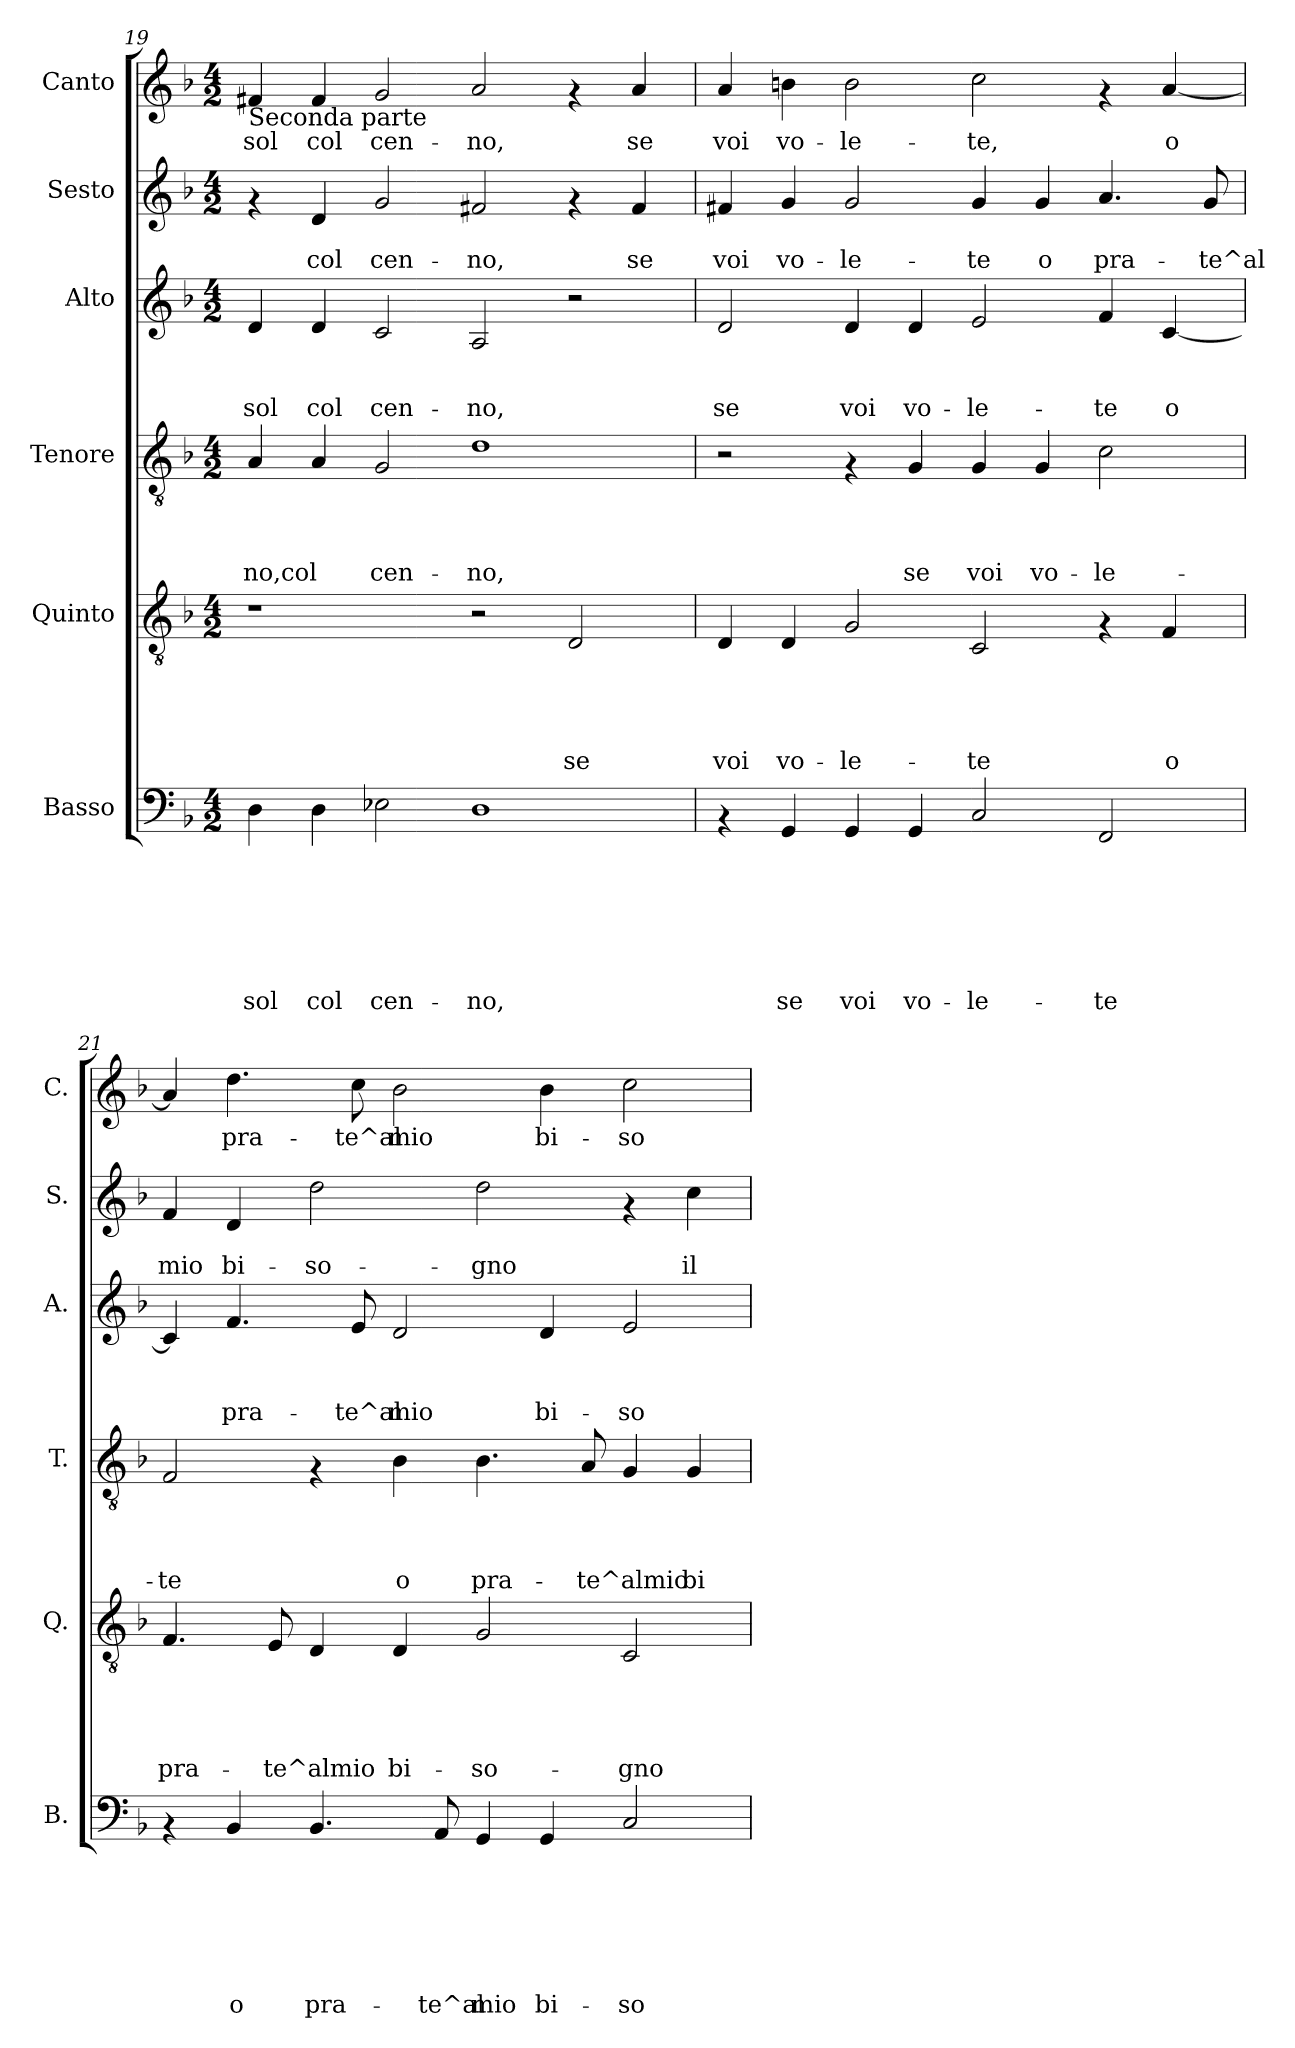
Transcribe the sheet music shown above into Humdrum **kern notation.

**kern	**text	**text	**text	**text	**text	**text	**text	**kern	**text	**text	**text	**text	**text	**kern	**text	**text	**text	**text	**kern	**text	**text	**text	**kern	**text	**text	**kern	**text
*part6	*part6	*part6	*part6	*part6	*part6	*part6	*part6	*part5	*part5	*part5	*part5	*part5	*part5	*part4	*part4	*part4	*part4	*part4	*part3	*part3	*part3	*part3	*part2	*part2	*part2	*part1	*part1
*staff6	*staff6	*staff6	*staff6	*staff6	*staff6	*staff6	*staff6	*staff5	*staff5	*staff5	*staff5	*staff5	*staff5	*staff4	*staff4	*staff4	*staff4	*staff4	*staff3	*staff3	*staff3	*staff3	*staff2	*staff2	*staff2	*staff1	*staff1
*I"Basso	*	*	*	*	*	*	*	*I"Quinto	*	*	*	*	*	*I"Tenore	*	*	*	*	*I"Alto	*	*	*	*I"Sesto	*	*	*I"Canto	*
*I'B.	*	*	*	*	*	*	*	*I'Q.	*	*	*	*	*	*I'T.	*	*	*	*	*I'A.	*	*	*	*I'S.	*	*	*I'C.	*
!!LO:PB:g=z
*clefF4	*	*	*	*	*	*	*	*clefGv2	*	*	*	*	*	*clefGv2	*	*	*	*	*clefG2	*	*	*	*clefG2	*	*	*clefG2	*
*k[b-]	*	*	*	*	*	*	*	*k[b-]	*	*	*	*	*	*k[b-]	*	*	*	*	*k[b-]	*	*	*	*k[b-]	*	*	*k[b-]	*
*F:	*	*	*	*	*	*	*	*F:	*	*	*	*	*	*F:	*	*	*	*	*F:	*	*	*	*F:	*	*	*F:	*
*M4/2	*	*	*	*	*	*	*	*M4/2	*	*	*	*	*	*M4/2	*	*	*	*	*M4/2	*	*	*	*M4/2	*	*	*M4/2	*
=19	=19	=19	=19	=19	=19	=19	=19	=19	=19	=19	=19	=19	=19	=19	=19	=19	=19	=19	=19	=19	=19	=19	=19	=19	=19	=19	=19
!	!	!	!	!	!	!	!	!	!	!	!	!	!	!	!	!	!	!	!	!	!	!	!	!	!	!LO:TX:b:t=Seconda parte	!
!	!	!	!	!	!	!	!LO:LY:b:rj	!	!	!	!	!	!	!	!	!	!	!LO:LY:b	!	!	!	!LO:LY:b	!	!	!	!	!LO:LY:b
4D\	.	.	.	.	.	.	sol	1r	.	.	.	.	.	4A/	.	.	.	-no,col	4d/	.	.	sol	4rf	.	.	4f#X/	sol
!	!	!	!	!	!	!	!LO:LY:b:rj	!	!	!	!	!	!	!	!	!	!	!	!	!	!	!LO:LY:b	!	!	!LO:LY:b	!	!LO:LY:b
4D\	.	.	.	.	.	.	col	.	.	.	.	.	.	4A/	.	.	.	.	4d/	.	.	col	4d/	.	col	4f#/	col
!	!	!	!	!	!	!	!LO:LY:b:rj	!	!	!	!	!	!	!	!	!	!	!LO:LY:b	!	!	!	!LO:LY:b	!	!	!LO:LY:b	!	!LO:LY:b
2E-X\	.	.	.	.	.	.	cen-	.	.	.	.	.	.	2G/	.	.	.	cen-	2c/	.	.	cen-	2g/	.	cen-	2g/	cen-
!	!	!	!	!	!	!	!LO:LY:b:rj	!	!	!	!	!	!	!	!	!	!	!LO:LY:b	!	!	!	!LO:LY:b	!	!	!LO:LY:b	!	!LO:LY:b
1D	.	.	.	.	.	.	-no,	2r	.	.	.	.	.	1d	.	.	.	-no,	2A/	.	.	-no,	2f#X/	.	-no,	2a/	-no,
!	!	!	!	!	!	!	!	!	!	!	!	!	!LO:LY:b	!	!	!	!	!	!	!	!	!	!	!	!	!	!
.	.	.	.	.	.	.	.	2D/	.	.	.	.	se	.	.	.	.	.	2r	.	.	.	4rf	.	.	4rf	.
!	!	!	!	!	!	!	!	!	!	!	!	!	!	!	!	!	!	!	!	!	!	!	!	!	!LO:LY:b	!	!LO:LY:b
.	.	.	.	.	.	.	.	.	.	.	.	.	.	.	.	.	.	.	.	.	.	.	4f#/	.	se	4a/	se
=20	=20	=20	=20	=20	=20	=20	=20	=20	=20	=20	=20	=20	=20	=20	=20	=20	=20	=20	=20	=20	=20	=20	=20	=20	=20	=20	=20
!	!	!	!	!	!	!	!	!	!	!	!	!	!LO:LY:b	!	!	!	!	!	!	!	!	!LO:LY:b	!	!	!LO:LY:b	!	!LO:LY:b
4rAA	.	.	.	.	.	.	.	4D/	.	.	.	.	voi	2r	.	.	.	.	2d/	.	.	se	4f#X/	.	voi	4a/	voi
!	!	!	!	!	!	!	!LO:LY:b:rj	!	!	!	!	!	!LO:LY:b	!	!	!	!	!	!	!	!	!	!	!	!LO:LY:b	!	!LO:LY:b
4GG/	.	.	.	.	.	.	se	4D/	.	.	.	.	vo-	.	.	.	.	.	.	.	.	.	4g/	.	vo-	4bn\	vo-
!	!	!	!	!	!	!	!LO:LY:b:rj	!	!	!	!	!	!LO:LY:b	!	!	!	!	!	!	!	!	!LO:LY:b	!	!	!LO:LY:b	!	!LO:LY:b
4GG/	.	.	.	.	.	.	voi	2G/	.	.	.	.	-le-	4rF	.	.	.	.	4d/	.	.	voi	2g/	.	-le-	2b\	-le-
!	!	!	!	!	!	!	!LO:LY:b:rj	!	!	!	!	!	!	!	!	!	!	!LO:LY:b	!	!	!	!LO:LY:b	!	!	!	!	!
4GG/	.	.	.	.	.	.	vo-	.	.	.	.	.	.	4G/	.	.	.	se	4d/	.	.	vo-	.	.	.	.	.
!	!	!	!	!	!	!	!LO:LY:b:rj	!	!	!	!	!	!LO:LY:b	!	!	!	!	!LO:LY:b	!	!	!	!LO:LY:b	!	!	!LO:LY:b	!	!LO:LY:b
2C/	.	.	.	.	.	.	-le-	2C/	.	.	.	.	-te	4G/	.	.	.	voi	2e/	.	.	-le-	4g/	.	-te	2cc\	-te,
!	!	!	!	!	!	!	!	!	!	!	!	!	!	!	!	!	!	!LO:LY:b	!	!	!	!	!	!	!LO:LY:b	!	!
.	.	.	.	.	.	.	.	.	.	.	.	.	.	4G/	.	.	.	vo-	.	.	.	.	4g/	.	o	.	.
!	!	!	!	!	!	!	!LO:LY:b:rj	!	!	!	!	!	!	!	!	!	!	!LO:LY:b	!	!	!	!LO:LY:b	!	!	!LO:LY:b	!	!
2FF/	.	.	.	.	.	.	-te	4rF	.	.	.	.	.	2c\	.	.	.	-le-	4f/	.	.	-te	4.a/	.	pra-	4rf	.
!	!	!	!	!	!	!	!	!	!	!	!	!	!LO:LY:b	!	!	!	!	!	!	!	!	!LO:LY:b	!	!	!	!	!LO:LY:b
.	.	.	.	.	.	.	.	4F/	.	.	.	.	o	.	.	.	.	.	[<4c/	.	.	o	.	.	.	[<4a/	o
!	!	!	!	!	!	!	!	!	!	!	!	!	!	!	!	!	!	!	!	!	!	!	!	!	!LO:LY:b	!	!
.	.	.	.	.	.	.	.	.	.	.	.	.	.	.	.	.	.	.	.	.	.	.	8g/	.	-te^al	.	.
=21	=21	=21	=21	=21	=21	=21	=21	=21	=21	=21	=21	=21	=21	=21	=21	=21	=21	=21	=21	=21	=21	=21	=21	=21	=21	=21	=21
!	!	!	!	!	!	!	!	!	!	!	!	!	!LO:LY:b	!	!	!	!	!LO:LY:b	!	!	!	!	!	!	!LO:LY:b	!	!
4rAA	.	.	.	.	.	.	.	4.F/	.	.	.	.	pra-	2F/	.	.	.	-te	4c/]	.	.	.	4f/	.	mio	4a/]	.
!	!	!	!	!	!	!	!LO:LY:b:rj	!	!	!	!	!	!	!	!	!	!	!	!	!	!	!LO:LY:b	!	!	!LO:LY:b	!	!LO:LY:b
4BB-/	.	.	.	.	.	.	o	.	.	.	.	.	.	.	.	.	.	.	4.f/	.	.	pra-	4d/	.	bi-	4.dd\	pra-
!	!	!	!	!	!	!	!	!	!	!	!	!	!LO:LY:b	!	!	!	!	!	!	!	!	!	!	!	!	!	!
.	.	.	.	.	.	.	.	8E/	.	.	.	.	-te^almio	.	.	.	.	.	.	.	.	.	.	.	.	.	.
!	!	!	!	!	!	!	!LO:LY:b:rj	!	!	!	!	!	!	!	!	!	!	!	!	!	!	!	!	!	!LO:LY:b	!	!
4.BB-/	.	.	.	.	.	.	pra-	4D/	.	.	.	.	.	4rF	.	.	.	.	.	.	.	.	2dd\	.	-so-	.	.
!	!	!	!	!	!	!	!	!	!	!	!	!	!	!	!	!	!	!	!	!	!	!LO:LY:b	!	!	!	!	!LO:LY:b
.	.	.	.	.	.	.	.	.	.	.	.	.	.	.	.	.	.	.	8e/	.	.	-te^al	.	.	.	8cc\	-te^al
!	!	!	!	!	!	!	!	!	!	!	!	!	!LO:LY:b	!	!	!	!	!LO:LY:b	!	!	!	!LO:LY:b	!	!	!	!	!LO:LY:b
.	.	.	.	.	.	.	.	4D/	.	.	.	.	bi-	4B-\	.	.	.	o	2d/	.	.	mio	.	.	.	2b-\	mio
!	!	!	!	!	!	!	!LO:LY:b:rj	!	!	!	!	!	!	!	!	!	!	!	!	!	!	!	!	!	!	!	!
8AA/	.	.	.	.	.	.	-te^al	.	.	.	.	.	.	.	.	.	.	.	.	.	.	.	.	.	.	.	.
!	!	!	!	!	!	!	!LO:LY:b:rj	!	!	!	!	!	!LO:LY:b	!	!	!	!	!LO:LY:b	!	!	!	!	!	!	!LO:LY:b	!	!
4GG/	.	.	.	.	.	.	mio	2G/	.	.	.	.	-so-	4.B-\	.	.	.	pra-	.	.	.	.	2dd\	.	-gno	.	.
!	!	!	!	!	!	!	!LO:LY:b:rj	!	!	!	!	!	!	!	!	!	!	!	!	!	!	!LO:LY:b	!	!	!	!	!LO:LY:b
4GG/	.	.	.	.	.	.	bi-	.	.	.	.	.	.	.	.	.	.	.	4d/	.	.	bi-	.	.	.	4b-\	bi-
!	!	!	!	!	!	!	!	!	!	!	!	!	!	!	!	!	!	!LO:LY:b	!	!	!	!	!	!	!	!	!
.	.	.	.	.	.	.	.	.	.	.	.	.	.	8A/	.	.	.	-te^almio	.	.	.	.	.	.	.	.	.
!	!	!	!	!	!	!	!LO:LY:b:rj	!	!	!	!	!	!LO:LY:b	!	!	!	!	!	!	!	!	!LO:LY:b	!	!	!	!	!LO:LY:b
2C/	.	.	.	.	.	.	-so-	2C/	.	.	.	.	-gno	4G/	.	.	.	.	2e/	.	.	-so-	4rf	.	.	2cc\	-so-
!	!	!	!	!	!	!	!	!	!	!	!	!	!	!	!	!	!	!LO:LY:b	!	!	!	!	!	!	!LO:LY:b	!	!
.	.	.	.	.	.	.	.	.	.	.	.	.	.	4G/	.	.	.	bi-	.	.	.	.	4cc\	.	il	.	.
=	=	=	=	=	=	=	=	=	=	=	=	=	=	=	=	=	=	=	=	=	=	=	=	=	=	=	=
*-	*-	*-	*-	*-	*-	*-	*-	*-	*-	*-	*-	*-	*-	*-	*-	*-	*-	*-	*-	*-	*-	*-	*-	*-	*-	*-	*-
